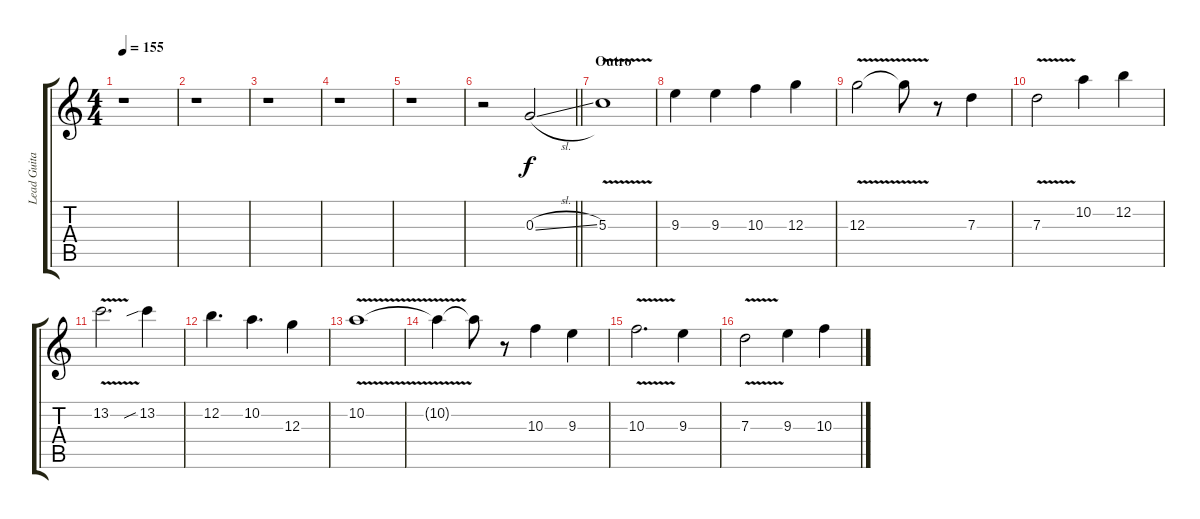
\track ("Lead Guitar 2: Niklas Dahlin" "Lead Guita") {instrument overdrivenguitar}
\staff {score tabs}
\tuning (E4 B3 G3 D3 A2 E2) {hide}
\ts (4 4)
\tempo 155
\clef g2
\ks c
r.1{dy f} |
r.1 |
r.1 |
r.1 |
r.1 |
\barLineRight lightlight
r.2 0.3{sl}.2 |
\section ("" "Outro")
5.3{v}.1 |
9.3.4 9.3.4 10.3.4 12.3.4 |
12.3{v}.2 12.3{t}.8 r.8 7.3.4 |
7.3{v}.2 10.2.4 12.2.4 |
13.2{v}.2{d} 13.2{sib}.4 |
12.2.4{d} 10.2.4{d} 12.3.4 |
10.2{v}.1 |
\ks aminor
10.2{t}.4 10.2{t}.8 r.8 10.3.4 9.3.4 |
\ks c
10.3{v}.2{d} 9.3.4 |
7.3{v}.2 9.3.4 10.3.4
